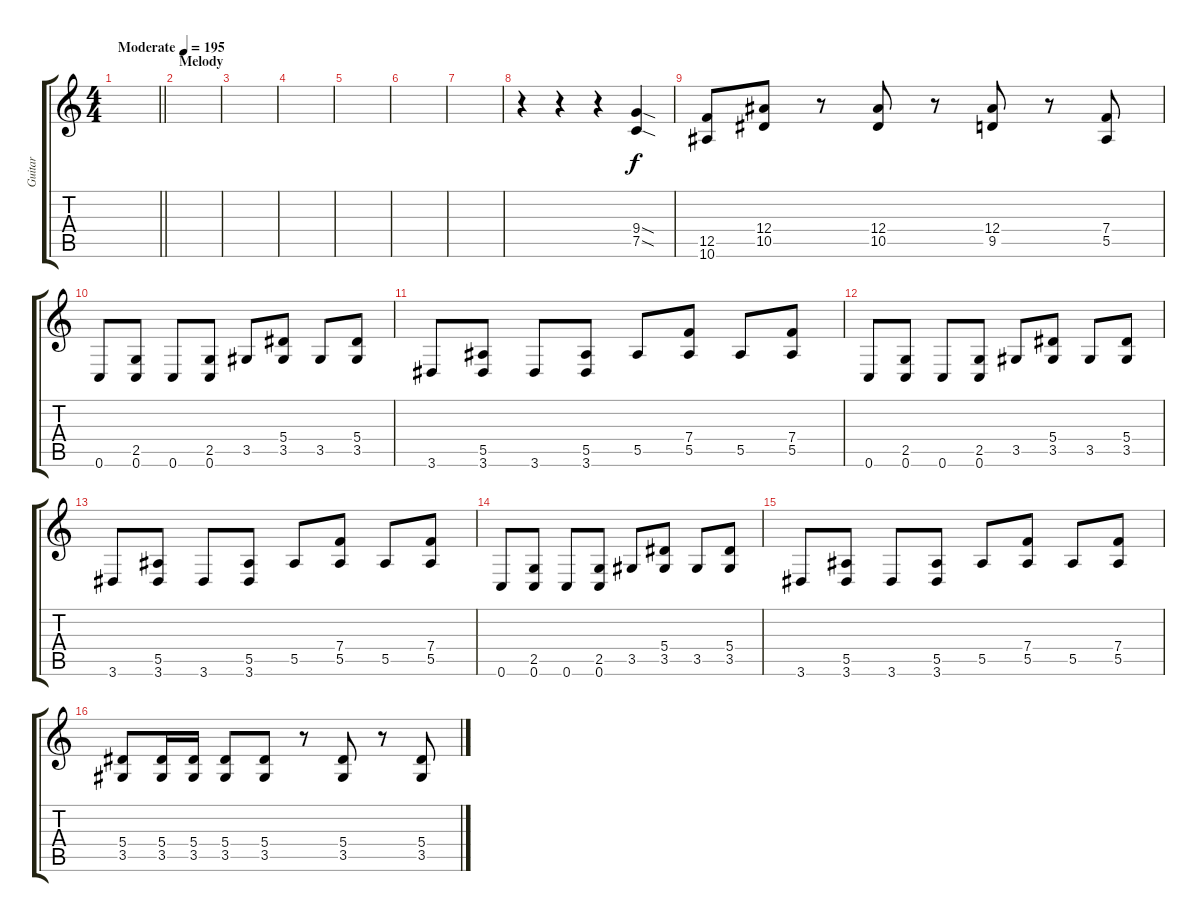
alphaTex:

\track ("Guitar" "Guitar") {instrument distortionguitar}
\staff {score tabs}
\tuning (C4 G3 Eb3 Bb2 F2 C2) {hide}
\ts (4 4)
\tempo (195 "Moderate")
\clef g2
\barLineRight lightlight
\ks c
|
\section ("" "Melody")
|
|
|
|
|
|
r.4 r.4 r.4 (9.4{sod} 7.5{sod}).4 |
(12.5 10.6).8 (12.4 10.5).8 r.8 (12.4 10.5).8 r.8 (12.4 9.5).8 r.8 (7.4 5.5).8 |
0.6.8 (2.5 0.6).8 0.6.8 (2.5 0.6).8 3.5.8 (5.4 3.5).8 3.5.8 (5.4 3.5).8 |
3.6.8 (5.5 3.6).8 3.6.8 (5.5 3.6).8 5.5.8 (7.4 5.5).8 5.5.8 (7.4 5.5).8 |
0.6.8 (2.5 0.6).8 0.6.8 (2.5 0.6).8 3.5.8 (5.4 3.5).8 3.5.8 (5.4 3.5).8 |
3.6.8 (5.5 3.6).8 3.6.8 (5.5 3.6).8 5.5.8 (7.4 5.5).8 5.5.8 (7.4 5.5).8 |
0.6.8 (2.5 0.6).8 0.6.8 (2.5 0.6).8 3.5.8 (5.4 3.5).8 3.5.8 (5.4 3.5).8 |
3.6.8 (5.5 3.6).8 3.6.8 (5.5 3.6).8 5.5.8 (7.4 5.5).8 5.5.8 (7.4 5.5).8 |
(5.4 3.5).8 (5.4 3.5).16 (5.4 3.5).16 (5.4 3.5).8 (5.4 3.5).8 r.8 (5.4 3.5).8 r.8 (5.4 3.5).8
